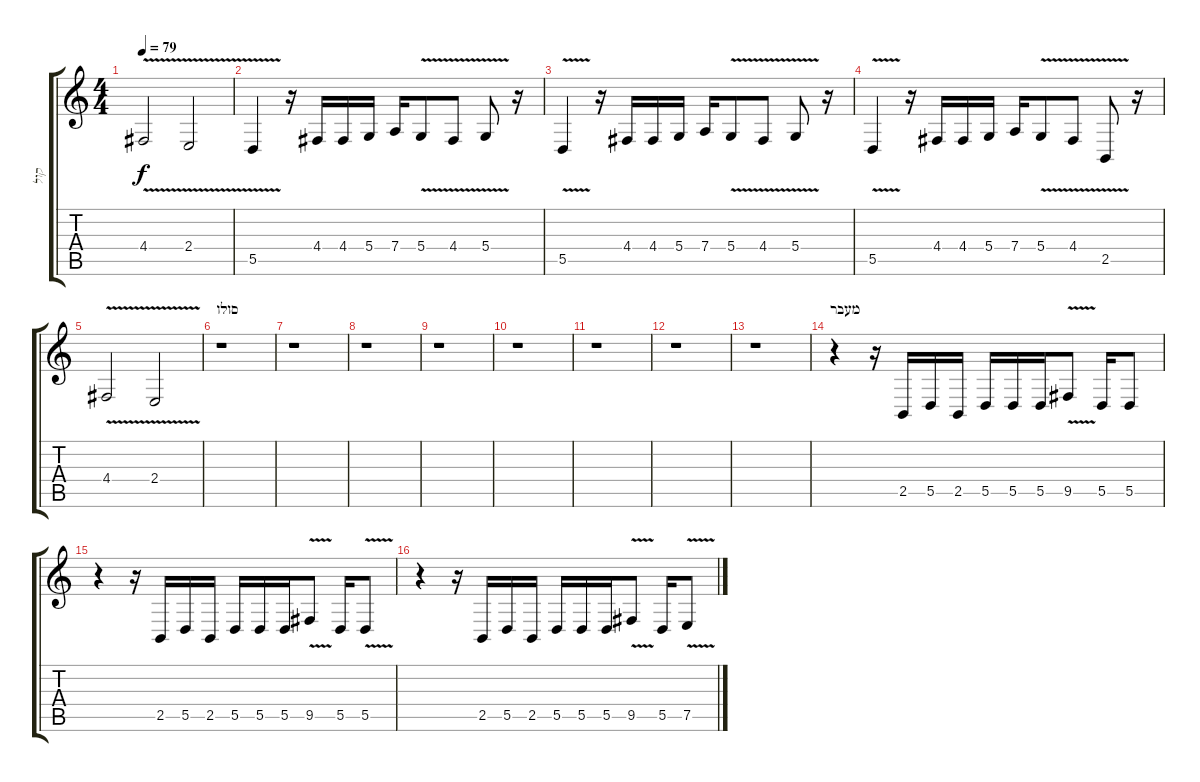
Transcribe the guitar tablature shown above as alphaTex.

\track ("קול" "קול") {instrument lead6voice}
\staff {score tabs}
\tuning (E4 B3 G3 D3 A2 E2) {hide}
\ts (4 4)
\tempo 79
\clef g2
\ks c
4.4{v}.2{dy f} 2.4{v}.2 |
5.5{v}.4 r.16 4.4.16 4.4.16 5.4.16 7.4.16 5.4{v}.8 4.4{v}.8 5.4{v}.8 r.16 |
5.5{v}.4 r.16 4.4.16 4.4.16 5.4.16 7.4.16 5.4{v}.8 4.4{v}.8 5.4{v}.8 r.16 |
5.5{v}.4 r.16 4.4.16 4.4.16 5.4.16 7.4.16 5.4{v}.8 4.4{v}.8 2.5{v}.8 r.16 |
4.4{v}.2 2.4{v}.2 |
\section ("" "סולו")
r.1 |
r.1 |
r.1 |
r.1 |
r.1 |
r.1 |
r.1 |
r.1 |
\section ("" "מעבר")
r.4 r.16 2.5.16 5.5.16 2.5.16 5.5.16 5.5.16 5.5.16 9.5{v}.8 5.5.16 5.5.8 |
r.4 r.16 2.5.16 5.5.16 2.5.16 5.5.16 5.5.16 5.5.16 9.5{v}.8 5.5.16 5.5{v}.8 |
r.4 r.16 2.5.16 5.5.16 2.5.16 5.5.16 5.5.16 5.5.16 9.5{v}.8 5.5.16 7.5{v}.8
